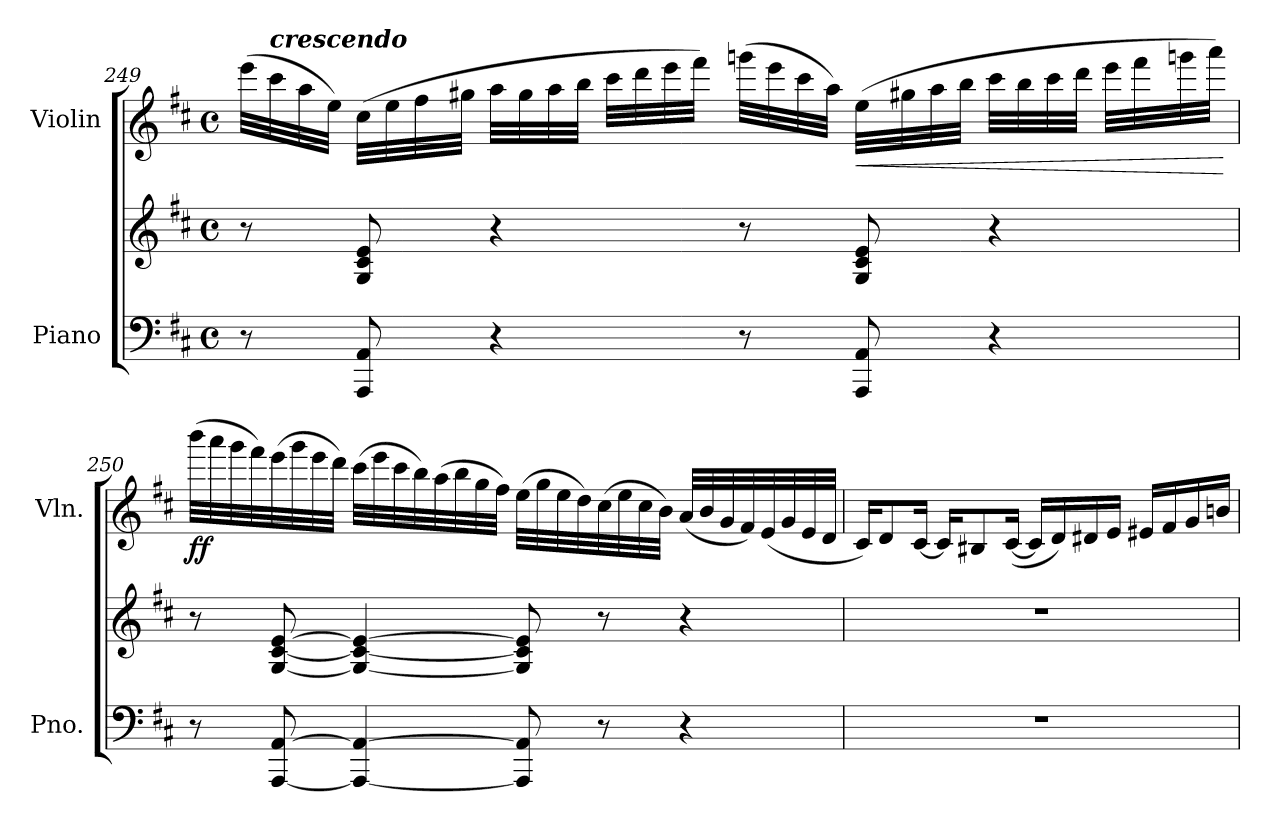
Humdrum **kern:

**kern	**kern	**kern	**dynam
*part2	*part2	*part1	*part1
*staff3	*staff2	*staff1	*staff1
*I"Piano	*	*I"Violin	*
*I'Pno.	*	*I'Vln.	*
!!LO:LB:g=z
*clefF4	*clefG2	*clefG2	*
*k[f#c#]	*k[f#c#]	*k[f#c#]	*
*M4/4	*M4/4	*M4/4	*
*met(c)	*met(c)	*met(c)	*
=249	=249	=249	=249
8r	8r	(32eee\LLL	.
!	!	!LO:TX:a:Bi:t=crescendo	!
.	.	32ccc#\	.
.	.	32aa\	.
.	.	32ee\JJJ)	.
8AAA/ 8AA/	8G/ 8c#/ 8e/	(32cc#\LLL	.
.	.	32ee\	.
.	.	32ff#\	.
.	.	32gg#X\JJJ	.
4r	4r	32aa\LLL	.
.	.	32gg#\	.
.	.	32aa\	.
.	.	32bb\JJJ	.
.	.	32ccc#\LLL	.
.	.	32ddd\	.
.	.	32eee\	.
.	.	32fff#\JJJ)	.
8r	8r	(32gggn\LLL	.
.	.	32eee\	.
.	.	32ccc#\	.
.	.	32aa\JJJ)	.
!	!	!	!LO:HP:b
8AAA/ 8AA/	8G/ 8c#/ 8e/	(32ee\LLL	<
.	.	32gg#X\	.
.	.	32aa\	.
.	.	32bb\JJJ	.
4r	4r	32ccc#\LLL	.
.	.	32bb\	.
.	.	32ccc#\	.
.	.	32ddd\JJJ	.
.	.	32eee\LLL	.
.	.	32fff#\	.
.	.	32gggn\	.
.	.	32aaa\JJJ)	.
.	.	.	[
!!LO:PB:g=z
=250	=250	=250	=250
!	!	!	!LO:DY:b
8r	8r	(32bbb\LLL	ff
.	.	32aaa\	.
.	.	32ggg\	.
.	.	32fff#\)	.
[8AAA/ [8AA/	[8G/ [8c#/ [8e/	(32eee\	.
.	.	32ggg\	.
.	.	32eee\	.
.	.	32ddd\JJJ)	.
4AAA/_ 4AA/_	4G/_ 4c#/_ 4e/_	(32ccc#\LLL	.
.	.	32eee\	.
.	.	32ccc#\	.
.	.	32bb\)	.
.	.	(32aa\	.
.	.	32bb\	.
.	.	32gg\	.
.	.	32ff#\JJJ)	.
8AAA/] 8AA/]	8G/] 8c#/] 8e/]	(32ee\LLL	.
.	.	32gg\	.
.	.	32ee\	.
.	.	32dd\)	.
8r	8r	(32cc#\	.
.	.	32ee\	.
.	.	32cc#\	.
.	.	32b\JJJ)	.
4r	4r	(32a/LLL	.
.	.	32b/	.
.	.	32g/	.
.	.	32f#/)	.
.	.	(32e/	.
.	.	32g/	.
.	.	32e/	.
.	.	32d/JJJ	.
!!LO:LB:g=z
=251	=251	=251	=251
*	*	*MM40	*
1r	1r	16c#/KL)	.
*	*	*MM60	*
.	.	8d/	.
.	.	[16c#/Jk	.
.	.	16c#/KL]	.
*	*	*MM40	*
.	.	8B#X/	.
*	*	*MM50	*
.	.	([16c#/Jk	.
.	.	16c#/LL]	.
.	.	16d/)	.
*	*	*MM80	*
.	.	16d#X/	.
.	.	16e/JJ	.
.	.	16e#X/LL	.
.	.	16f#/	.
*	*	*MM30	*
.	.	16g/	.
.	.	16bn/JJ	.
=	=	=	=
*-	*-	*-	*-
